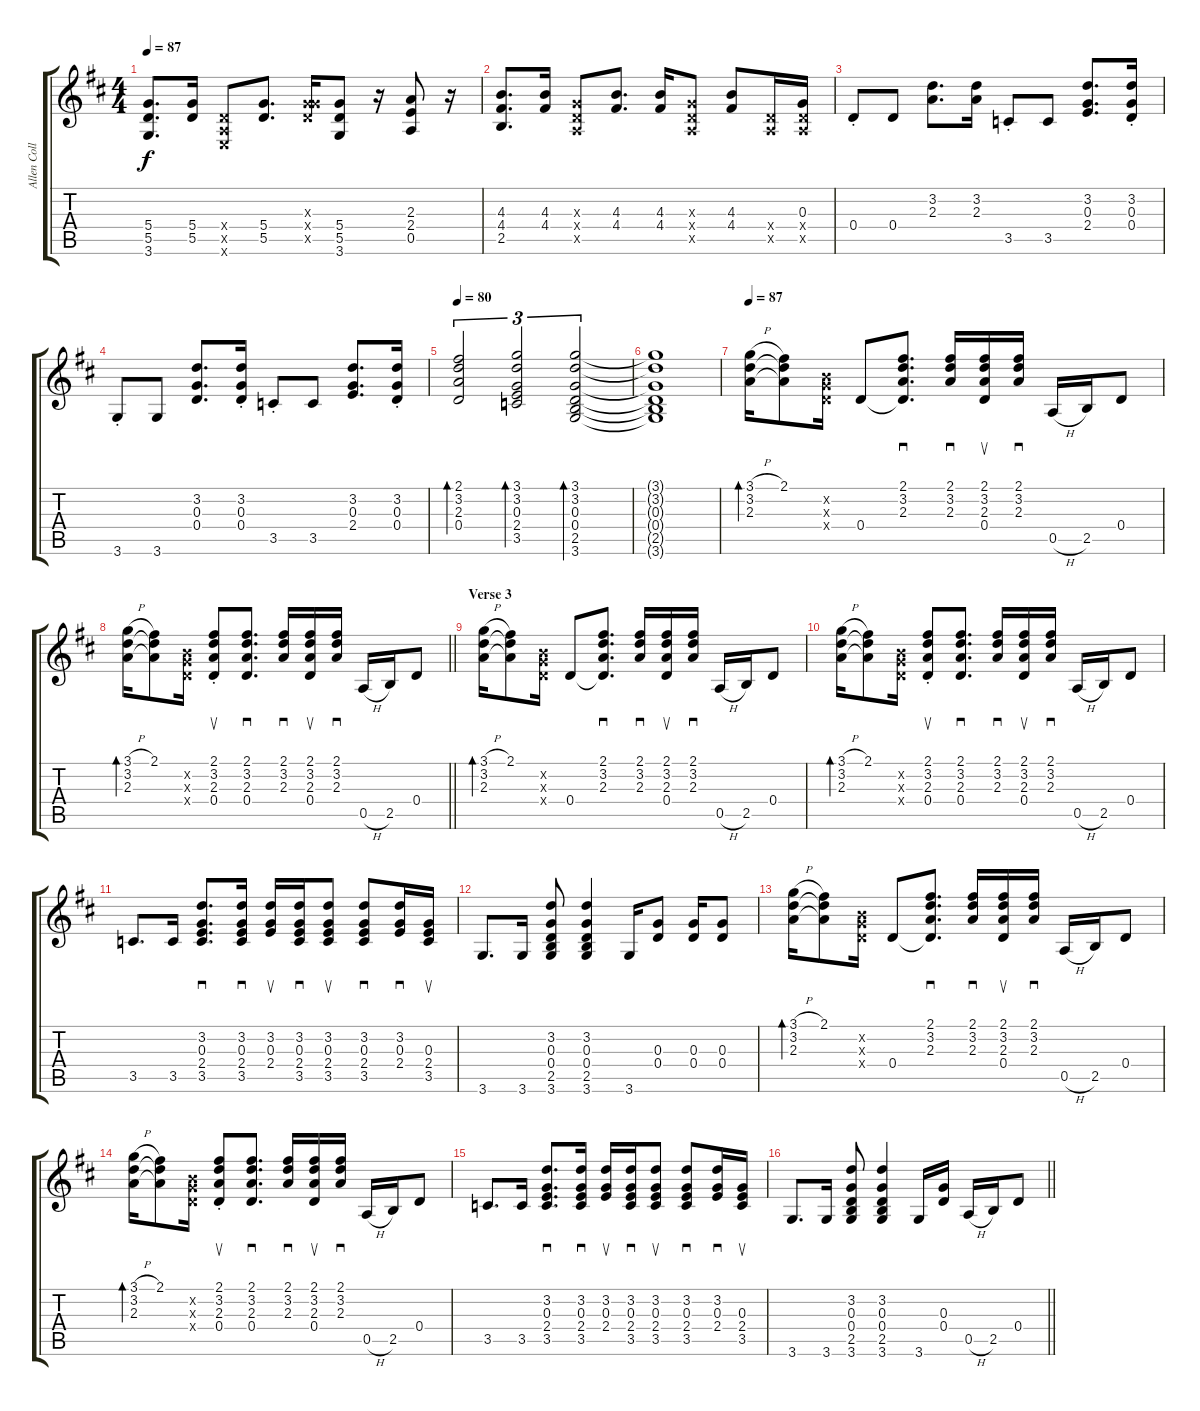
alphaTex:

\track ("Allen Collins - Acoustic Guitar" "Allen Coll") {instrument acousticguitarsteel}
\staff {score tabs}
\tuning (E4 B3 G3 D3 A2 E2) {hide}
\ts (4 4)
\tempo 87
\clef g2
\ks d
(5.4 5.5 3.6).8{d dy f} (5.4 5.5).16 (0.4{x} 0.5{x} 0.6{x}).8 (5.4 5.5).8{d} (0.3{x} 5.4{x} 5.5{x}).16 (5.4 5.5 3.6).8 r.16 (2.3 2.4 0.5).8 r.16 |
(4.3 4.4 2.5).8{d} (4.3 4.4).16 (0.3{x} 0.4{x} 0.5{x}).8 (4.3 4.4).8{d} (4.3 4.4).16 (0.3{x} 0.4{x} 0.5{x}).8 (4.3 4.4).8 (0.4{x} 0.5{x}).16 (0.3 0.4{x} 0.5{x}).16 |
0.4{st}.8 0.4.8 (3.2 2.3).8{d} (3.2 2.3).16 3.5{st}.8 3.5.8 (3.2 0.3 2.4).8{d} (3.2{st} 0.3{st} 0.4{st}).16 |
3.6{st}.8 3.6.8 (3.2 0.3 0.4).8{d} (3.2{st} 0.3{st} 0.4{st}).16 3.5{st}.8 3.5.8 (3.2 0.3 2.4).8{d} (3.2{st} 0.3{st} 0.4{st}).16 |
\tempo 80
(2.1 3.2 2.3 0.4).2{tu (3 2) bd 60} (3.1 3.2 0.3 2.4 3.5).2{tu (3 2) bd 60} (3.1 3.2 0.3 0.4 2.5 3.6).2{tu (3 2) bd 60} |
(3.1{t} 3.2{t} 0.3{t} 0.4{t} 2.5{t} 3.6{t}).1 |
\tempo 87
(3.1{h} 3.2 2.3).16{bd 60} (2.1 3.2{t} 2.3{t}).8 (0.2{x} 0.3{x} 0.4{x}).16 0.4.8 (2.1 3.2 2.3 0.4{t}).8{d sd} (2.1 3.2 2.3).16{sd} (2.1 3.2 2.3 0.4).16{su} (2.1 3.2 2.3).16{sd} 0.5{h}.16 2.5.16 0.4.8 |
\barLineRight lightlight
(3.1{h} 3.2 2.3).16{bd 60} (2.1 3.2{t} 2.3{t}).8 (0.2{x} 0.3{x} 0.4{x}).16 (2.1{st} 3.2{st} 2.3{st} 0.4{st}).8{su} (2.1 3.2 2.3 0.4).8{d sd} (2.1 3.2 2.3).16{sd} (2.1 3.2 2.3 0.4).16{su} (2.1 3.2 2.3).16{sd} 0.5{h}.16 2.5.16 0.4.8 |
\section ("" "Verse 3")
(3.1{h} 3.2 2.3).16{bd 60} (2.1 3.2{t} 2.3{t}).8 (0.2{x} 0.3{x} 0.4{x}).16 0.4.8 (2.1 3.2 2.3 0.4{t}).8{d sd} (2.1 3.2 2.3).16{sd} (2.1 3.2 2.3 0.4).16{su} (2.1 3.2 2.3).16{sd} 0.5{h}.16 2.5.16 0.4.8 |
(3.1{h} 3.2 2.3).16{bd 60} (2.1 3.2{t} 2.3{t}).8 (0.2{x} 0.3{x} 0.4{x}).16 (2.1{st} 3.2{st} 2.3{st} 0.4{st}).8{su} (2.1 3.2 2.3 0.4).8{d sd} (2.1 3.2 2.3).16{sd} (2.1 3.2 2.3 0.4).16{su} (2.1 3.2 2.3).16{sd} 0.5{h}.16 2.5.16 0.4.8 |
3.5.8{d} 3.5.16 (3.2 0.3 2.4 3.5).8{d sd} (3.2 0.3 2.4 3.5).16{sd} (3.2 0.3 2.4).16{su} (3.2 0.3 2.4 3.5).16{sd} (3.2 0.3 2.4 3.5).8{su} (3.2 0.3 2.4 3.5).8{sd} (3.2 0.3 2.4).16{sd} (0.3 2.4 3.5).16{su} |
3.6.8{d} 3.6.16 (3.2 0.3 0.4 2.5 3.6).8 (3.2 0.3 0.4 2.5 3.6).4 3.6.16 (0.3 0.4).8 (0.3 0.4).16 (0.3 0.4).8 |
(3.1{h} 3.2 2.3).16{bd 60} (2.1 3.2{t} 2.3{t}).8 (0.2{x} 0.3{x} 0.4{x}).16 0.4.8 (2.1 3.2 2.3 0.4{t}).8{d sd} (2.1 3.2 2.3).16{sd} (2.1 3.2 2.3 0.4).16{su} (2.1 3.2 2.3).16{sd} 0.5{h}.16 2.5.16 0.4.8 |
(3.1{h} 3.2 2.3).16{bd 60} (2.1 3.2{t} 2.3{t}).8 (0.2{x} 0.3{x} 0.4{x}).16 (2.1{st} 3.2{st} 2.3{st} 0.4{st}).8{su} (2.1 3.2 2.3 0.4).8{d sd} (2.1 3.2 2.3).16{sd} (2.1 3.2 2.3 0.4).16{su} (2.1 3.2 2.3).16{sd} 0.5{h}.16 2.5.16 0.4.8 |
3.5.8{d} 3.5.16 (3.2 0.3 2.4 3.5).8{d sd} (3.2 0.3 2.4 3.5).16{sd} (3.2 0.3 2.4).16{su} (3.2 0.3 2.4 3.5).16{sd} (3.2 0.3 2.4 3.5).8{su} (3.2 0.3 2.4 3.5).8{sd} (3.2 0.3 2.4).16{sd} (0.3 2.4 3.5).16{su} |
\barLineRight lightlight
3.6.8{d} 3.6.16 (3.2 0.3 0.4 2.5 3.6).8 (3.2 0.3 0.4 2.5 3.6).4 3.6.16 (0.3 0.4).16 0.5{h}.16 2.5.16 0.4.8
